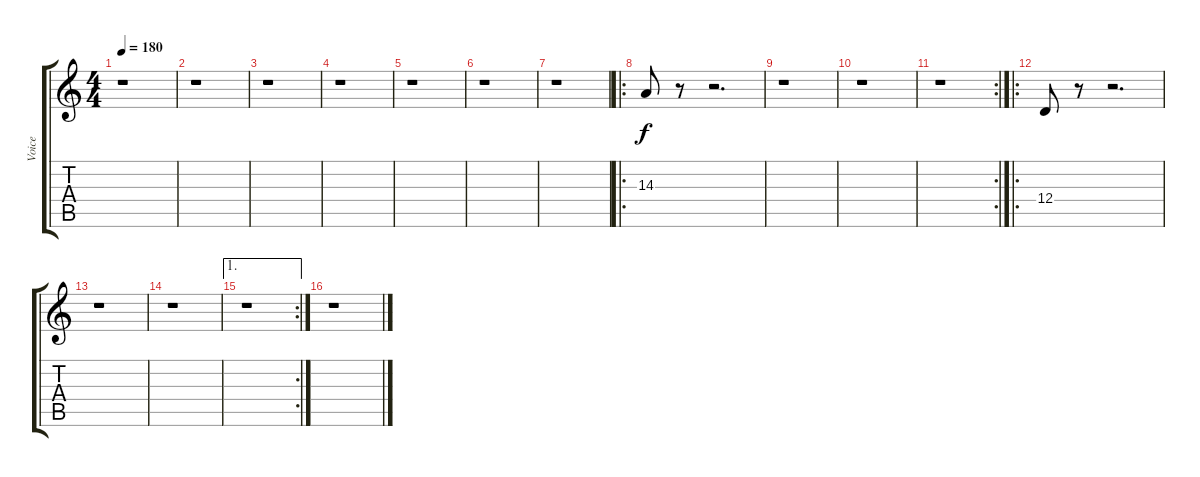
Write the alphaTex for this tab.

\track ("Voice" "Voice") {instrument choiraahs}
\staff {score tabs}
\tuning (E4 B3 G3 D3 A2 E2) {hide}
\ts (4 4)
\tempo 180
\clef g2
\ks c
r.1{dy f} |
r.1 |
r.1 |
r.1 |
r.1 |
r.1 |
r.1 |
\ro
14.3.8 r.8 r.2{d} |
r.1 |
r.1 |
\rc 2
r.1 |
\ro
12.4.8 r.8 r.2{d} |
r.1 |
r.1 |
\ae 1
\rc 2
r.1 |
r.1
